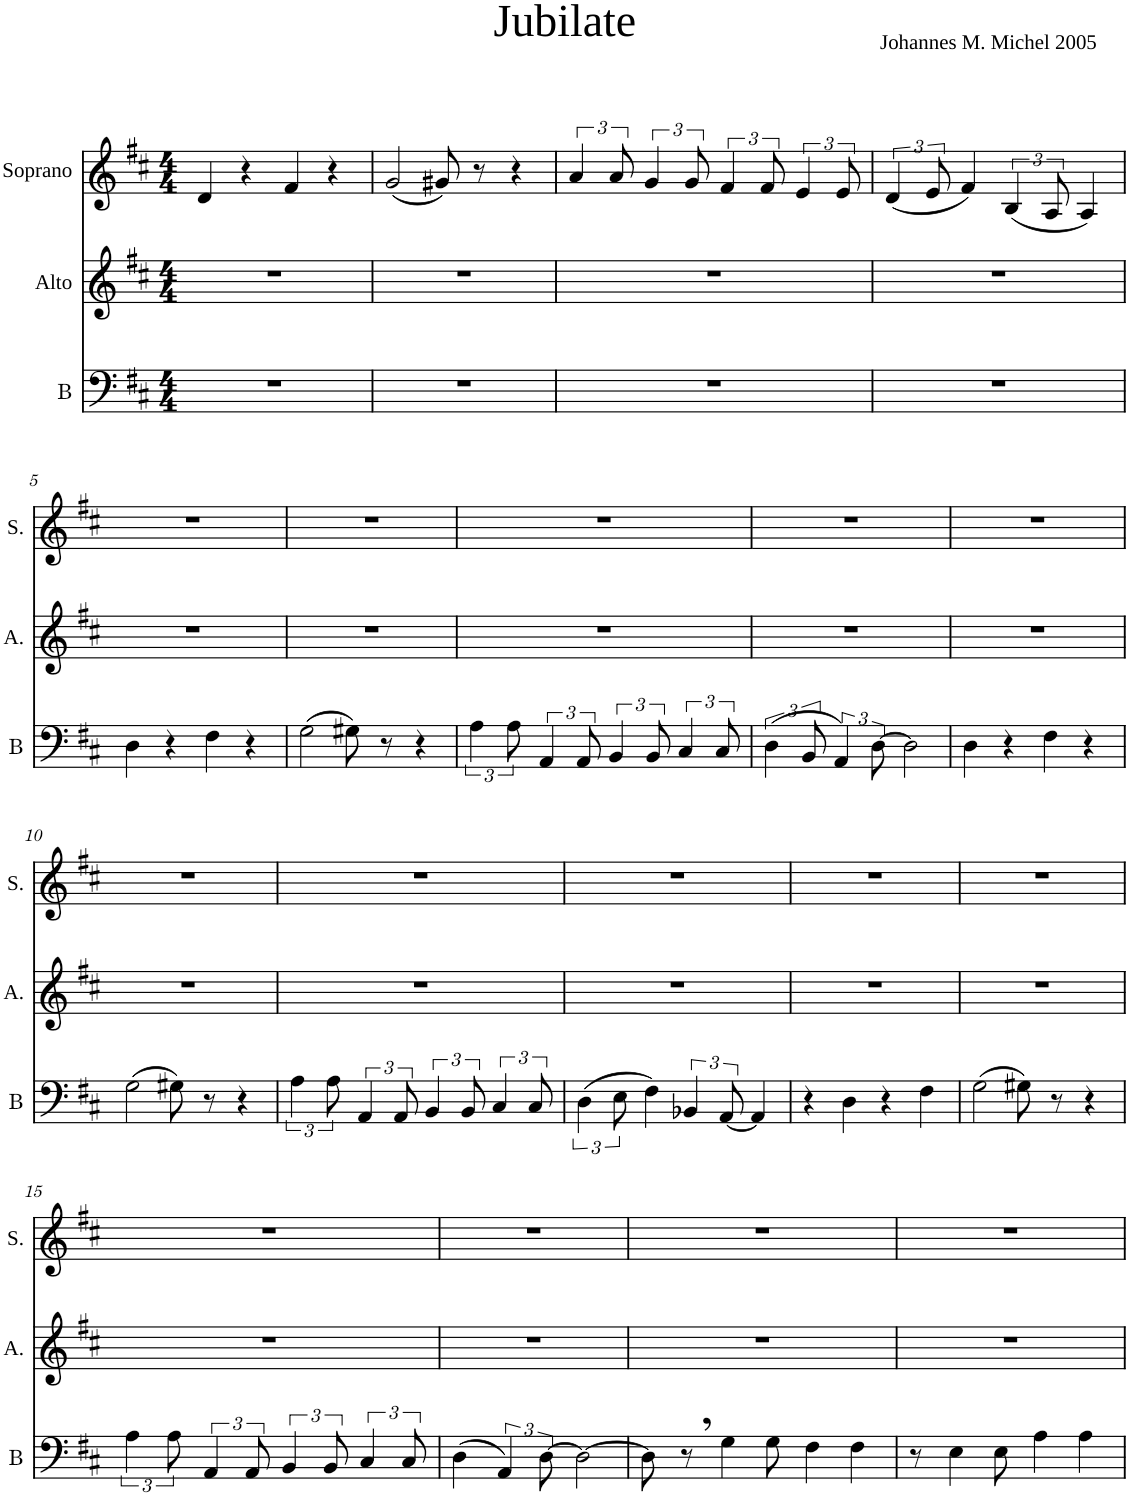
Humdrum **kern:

**kern	**kern	**kern
*part3	*part2	*part1
*staff3	*staff2	*staff1
*I"B	*I"Alto	*I"Soprano
*I'B	*I'A.	*I'S.
*clefF4	*clefG2	*clefG2
*k[f#c#]	*k[f#c#]	*k[f#c#]
*M4/4	*M4/4	*M4/4
=1	=1	=1
1r	1r	4d/
.	.	4r
.	.	4f#/
.	.	4r
=2	=2	=2
1r	1r	(2g/
.	.	8g#X/)
.	.	8r
.	.	4r
=3	=3	=3
1r	1r	6a/
.	.	12a/
.	.	6g/
.	.	12g/
.	.	6f#/
.	.	12f#/
.	.	6e/
.	.	12e/
=4	=4	=4
1r	1r	(6d/
.	.	12e/
.	.	4f#/)
.	.	(6B/
.	.	12A/
.	.	4A/)
!!LO:LB:g=z
=5	=5	=5
4D\	1r	1r
4r	.	.
4F#\	.	.
4r	.	.
=6	=6	=6
(2G\	1r	1r
8G#X\)	.	.
8r	.	.
4r	.	.
=7	=7	=7
6A\	1r	1r
12A\	.	.
6AA/	.	.
12AA/	.	.
6BB/	.	.
12BB/	.	.
6C#/	.	.
12C#/	.	.
=8	=8	=8
(6D\	1r	1r
12BB/	.	.
6AA/)	.	.
[12D\	.	.
2D\]	.	.
=9	=9	=9
4D\	1r	1r
4r	.	.
4F#\	.	.
4r	.	.
!!LO:LB:g=z
=10	=10	=10
(2G\	1r	1r
8G#X\)	.	.
8r	.	.
4r	.	.
=11	=11	=11
6A\	1r	1r
12A\	.	.
6AA/	.	.
12AA/	.	.
6BB/	.	.
12BB/	.	.
6C#/	.	.
12C#/	.	.
=12	=12	=12
(6D\	1r	1r
12E\	.	.
4F#\)	.	.
6BB-X/	.	.
[12AA/	.	.
4AA/]	.	.
=13	=13	=13
4r	1r	1r
4D\	.	.
4r	.	.
4F#\	.	.
=14	=14	=14
(2G\	1r	1r
8G#X\)	.	.
8r	.	.
4r	.	.
!!LO:LB:g=z
=15	=15	=15
6A\	1r	1r
12A\	.	.
6AA/	.	.
12AA/	.	.
6BB/	.	.
12BB/	.	.
6C#/	.	.
12C#/	.	.
=16	=16	=16
(4D\	1r	1r
6AA/)	.	.
[12D\	.	.
2D\_	.	.
=17	=17	=17
8D\]	1r	1r
8r	.	.
4G\	.	.
8G\	.	.
4F#\	.	.
[8F#\	.	.
=18	=18	=18
8r	1r	1r
8F#\]	.	.
4E\	.	.
8E\	.	.
4A\	.	.
4A\	.	.
.	8ryy	8ryy
=	=	=
*-	*-	*-
